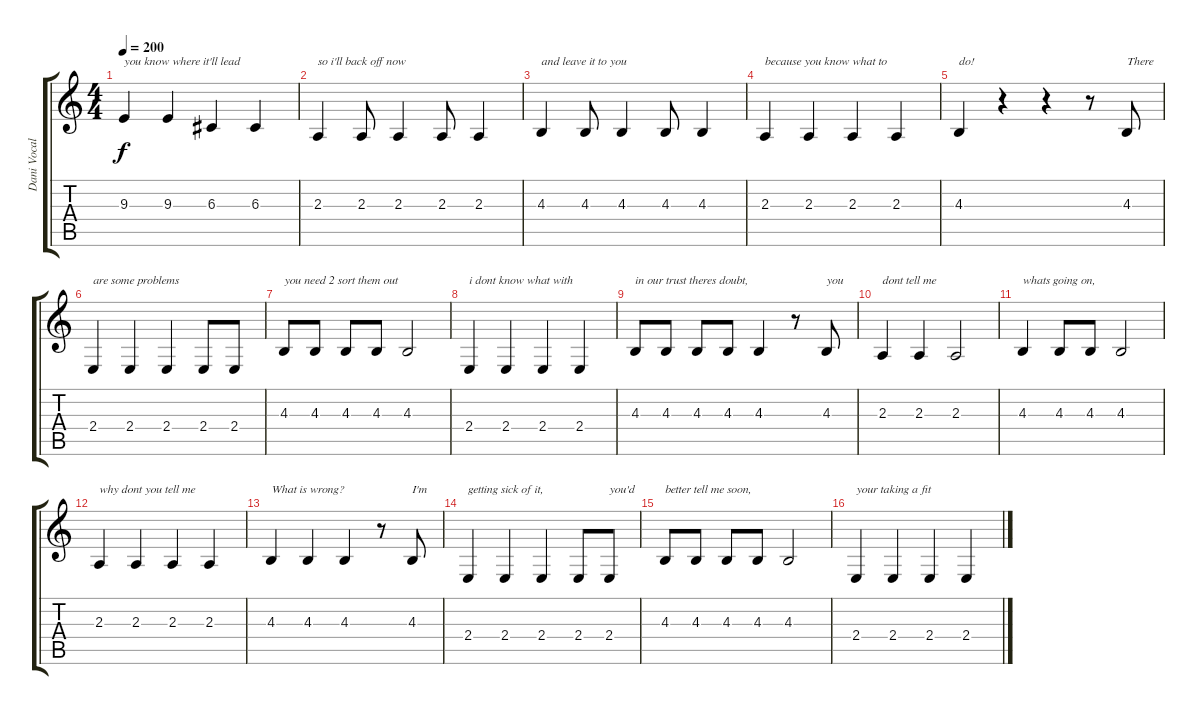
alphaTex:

\track ("Dani Vocals" "Dani Vocal") {instrument tenorsax}
\staff {score tabs}
\tuning (E4 B3 G3 D3 A2 E2) {hide}
\ts (4 4)
\tempo 200
\clef g2
\ks c
9.3.4{txt "you know where it'll lead" dy f} 9.3.4 6.3.4 6.3.4 |
2.3.4{txt "so i'll back off now"} 2.3.8 2.3.4 2.3.8 2.3.4 |
4.3.4{txt "and leave it to you"} 4.3.8 4.3.4 4.3.8 4.3.4 |
2.3.4{txt "because you know what to"} 2.3.4 2.3.4 2.3.4 |
4.3.4{txt "do!"} r.4 r.4 r.8 4.3.8{txt "There"} |
2.4.4{txt "are some problems"} 2.4.4 2.4.4 2.4.8 2.4.8 |
4.3.8{txt "you need 2 sort them out"} 4.3.8 4.3.8 4.3.8 4.3.2 |
2.4.4{txt "i dont know what with"} 2.4.4 2.4.4 2.4.4 |
4.3.8{txt "in our trust theres doubt,"} 4.3.8 4.3.8 4.3.8 4.3.4 r.8 4.3.8{txt "you"} |
2.3.4{txt "dont tell me"} 2.3.4 2.3.2 |
4.3.4{txt "whats going on,"} 4.3.8 4.3.8 4.3.2 |
2.3.4{txt "why dont you tell me"} 2.3.4 2.3.4 2.3.4 |
4.3.4{txt "What is wrong?"} 4.3.4 4.3.4 r.8 4.3.8{txt "I'm"} |
2.4.4{txt "getting sick of it,"} 2.4.4 2.4.4 2.4.8 2.4.8{txt "you'd"} |
4.3.8{txt "better tell me soon,"} 4.3.8 4.3.8 4.3.8 4.3.2 |
2.4.4{txt "your taking a fit"} 2.4.4 2.4.4 2.4.4
